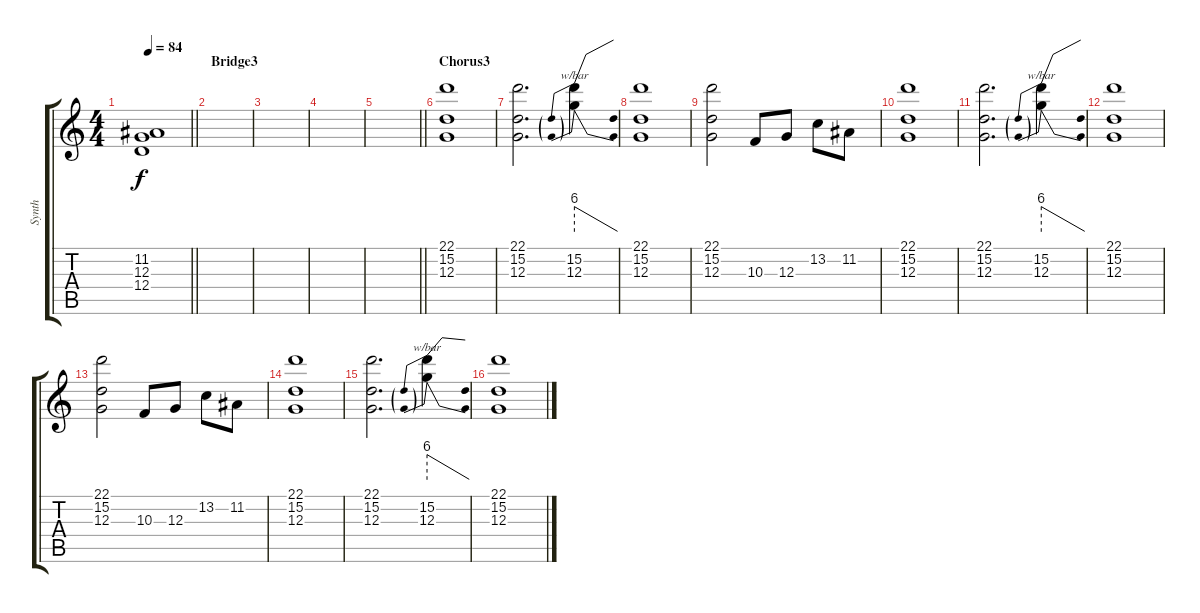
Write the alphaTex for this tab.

\track ("Synth" "Synth") {instrument synthstrings1 bank 1}
\staff {score tabs}
\tuning (E4 B3 G3 D3 A2 E2) {hide}
\ts (4 4)
\tempo 84
\clef g2
\barLineRight lightlight
\ks c
(11.2 12.3 12.4).1{dy f} |
\section ("" "Bridge3")
|
|
|
\barLineRight lightlight
|
\section ("" "Chorus3")
(22.1 15.2 12.3).1 |
(22.1 15.2 12.3).2{d} (15.2 12.3).4{tbe (predivedive default 0 24 60 0)} |
(22.1 15.2 12.3).1 |
(22.1 15.2 12.3).2 10.3.8 12.3.8 13.2.8 11.2.8 |
(22.1 15.2 12.3).1 |
(22.1 15.2 12.3).2{d} (15.2 12.3).4{tbe (predivedive default 0 24 60 0)} |
(22.1 15.2 12.3).1 |
(22.1 15.2 12.3).2 10.3.8 12.3.8 13.2.8 11.2.8 |
(22.1 15.2 12.3).1 |
(22.1 15.2 12.3).2{d} (15.2 12.3).4{tbe (predivedive default 0 24 60 0)} |
(22.1 15.2 12.3).1
